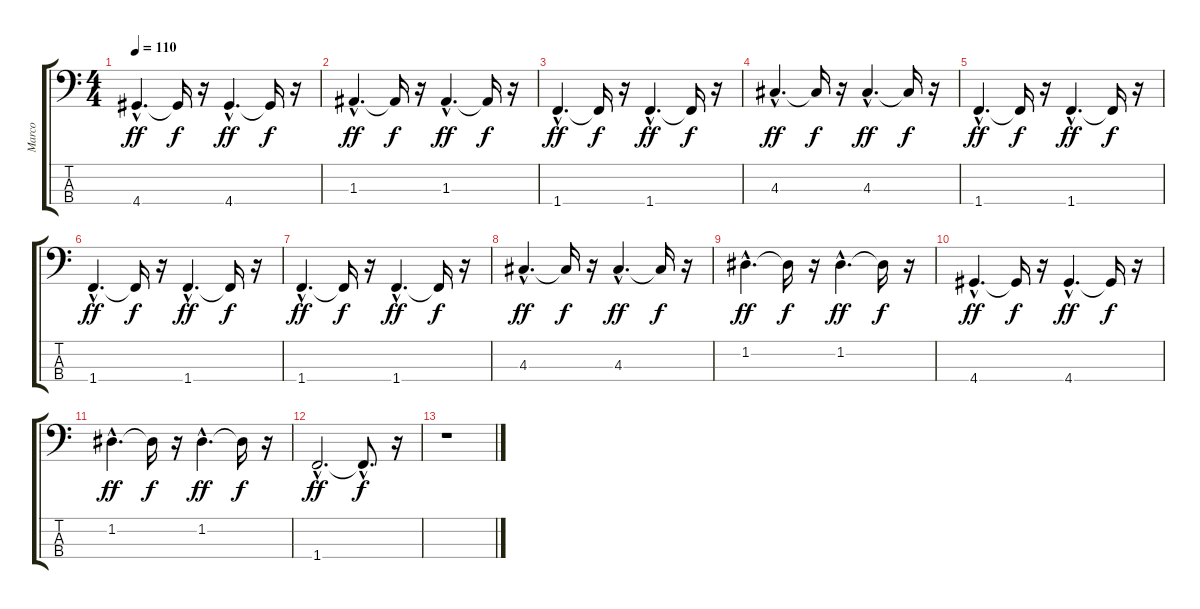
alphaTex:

\track ("Marco" "Marco") {instrument electricbassfinger}
\staff {score tabs}
\tuning (G2 D2 A1 E1) {hide}
\ts (4 4)
\tempo 110
\clef f4
\ks c
4.4{hac}.4{d dy ff} 4.4{t}.16{dy f} r.16 4.4{hac}.4{d dy ff} 4.4{t}.16{dy f} r.16 |
1.3{hac}.4{d dy ff} 1.3{t}.16{dy f} r.16 1.3{hac}.4{d dy ff} 1.3{t}.16{dy f} r.16 |
1.4{hac}.4{d dy ff} 1.4{t}.16{dy f} r.16 1.4{hac}.4{d dy ff} 1.4{t}.16{dy f} r.16 |
4.3{hac}.4{d dy ff} 4.3{t}.16{dy f} r.16 4.3{hac}.4{d dy ff} 4.3{t}.16{dy f} r.16 |
1.4{hac}.4{d dy ff} 1.4{t}.16{dy f} r.16 1.4{hac}.4{d dy ff} 1.4{t}.16{dy f} r.16 |
1.4{hac}.4{d dy ff} 1.4{t}.16{dy f} r.16 1.4{hac}.4{d dy ff} 1.4{t}.16{dy f} r.16 |
1.4{hac}.4{d dy ff} 1.4{t}.16{dy f} r.16 1.4{hac}.4{d dy ff} 1.4{t}.16{dy f} r.16 |
4.3{hac}.4{d dy ff} 4.3{t}.16{dy f} r.16 4.3{hac}.4{d dy ff} 4.3{t}.16{dy f} r.16 |
1.2{hac}.4{d dy ff} 1.2{t}.16{dy f} r.16 1.2{hac}.4{d dy ff} 1.2{t}.16{dy f} r.16 |
4.4{hac}.4{d dy ff} 4.4{t}.16{dy f} r.16 4.4{hac}.4{d dy ff} 4.4{t}.16{dy f} r.16 |
1.2{hac}.4{d dy ff} 1.2{t}.16{dy f} r.16 1.2{hac}.4{d dy ff} 1.2{t}.16{dy f} r.16 |
1.4{hac}.2{d dy ff} 1.4{hac t}.8{d dy f} r.16 |
r.1
